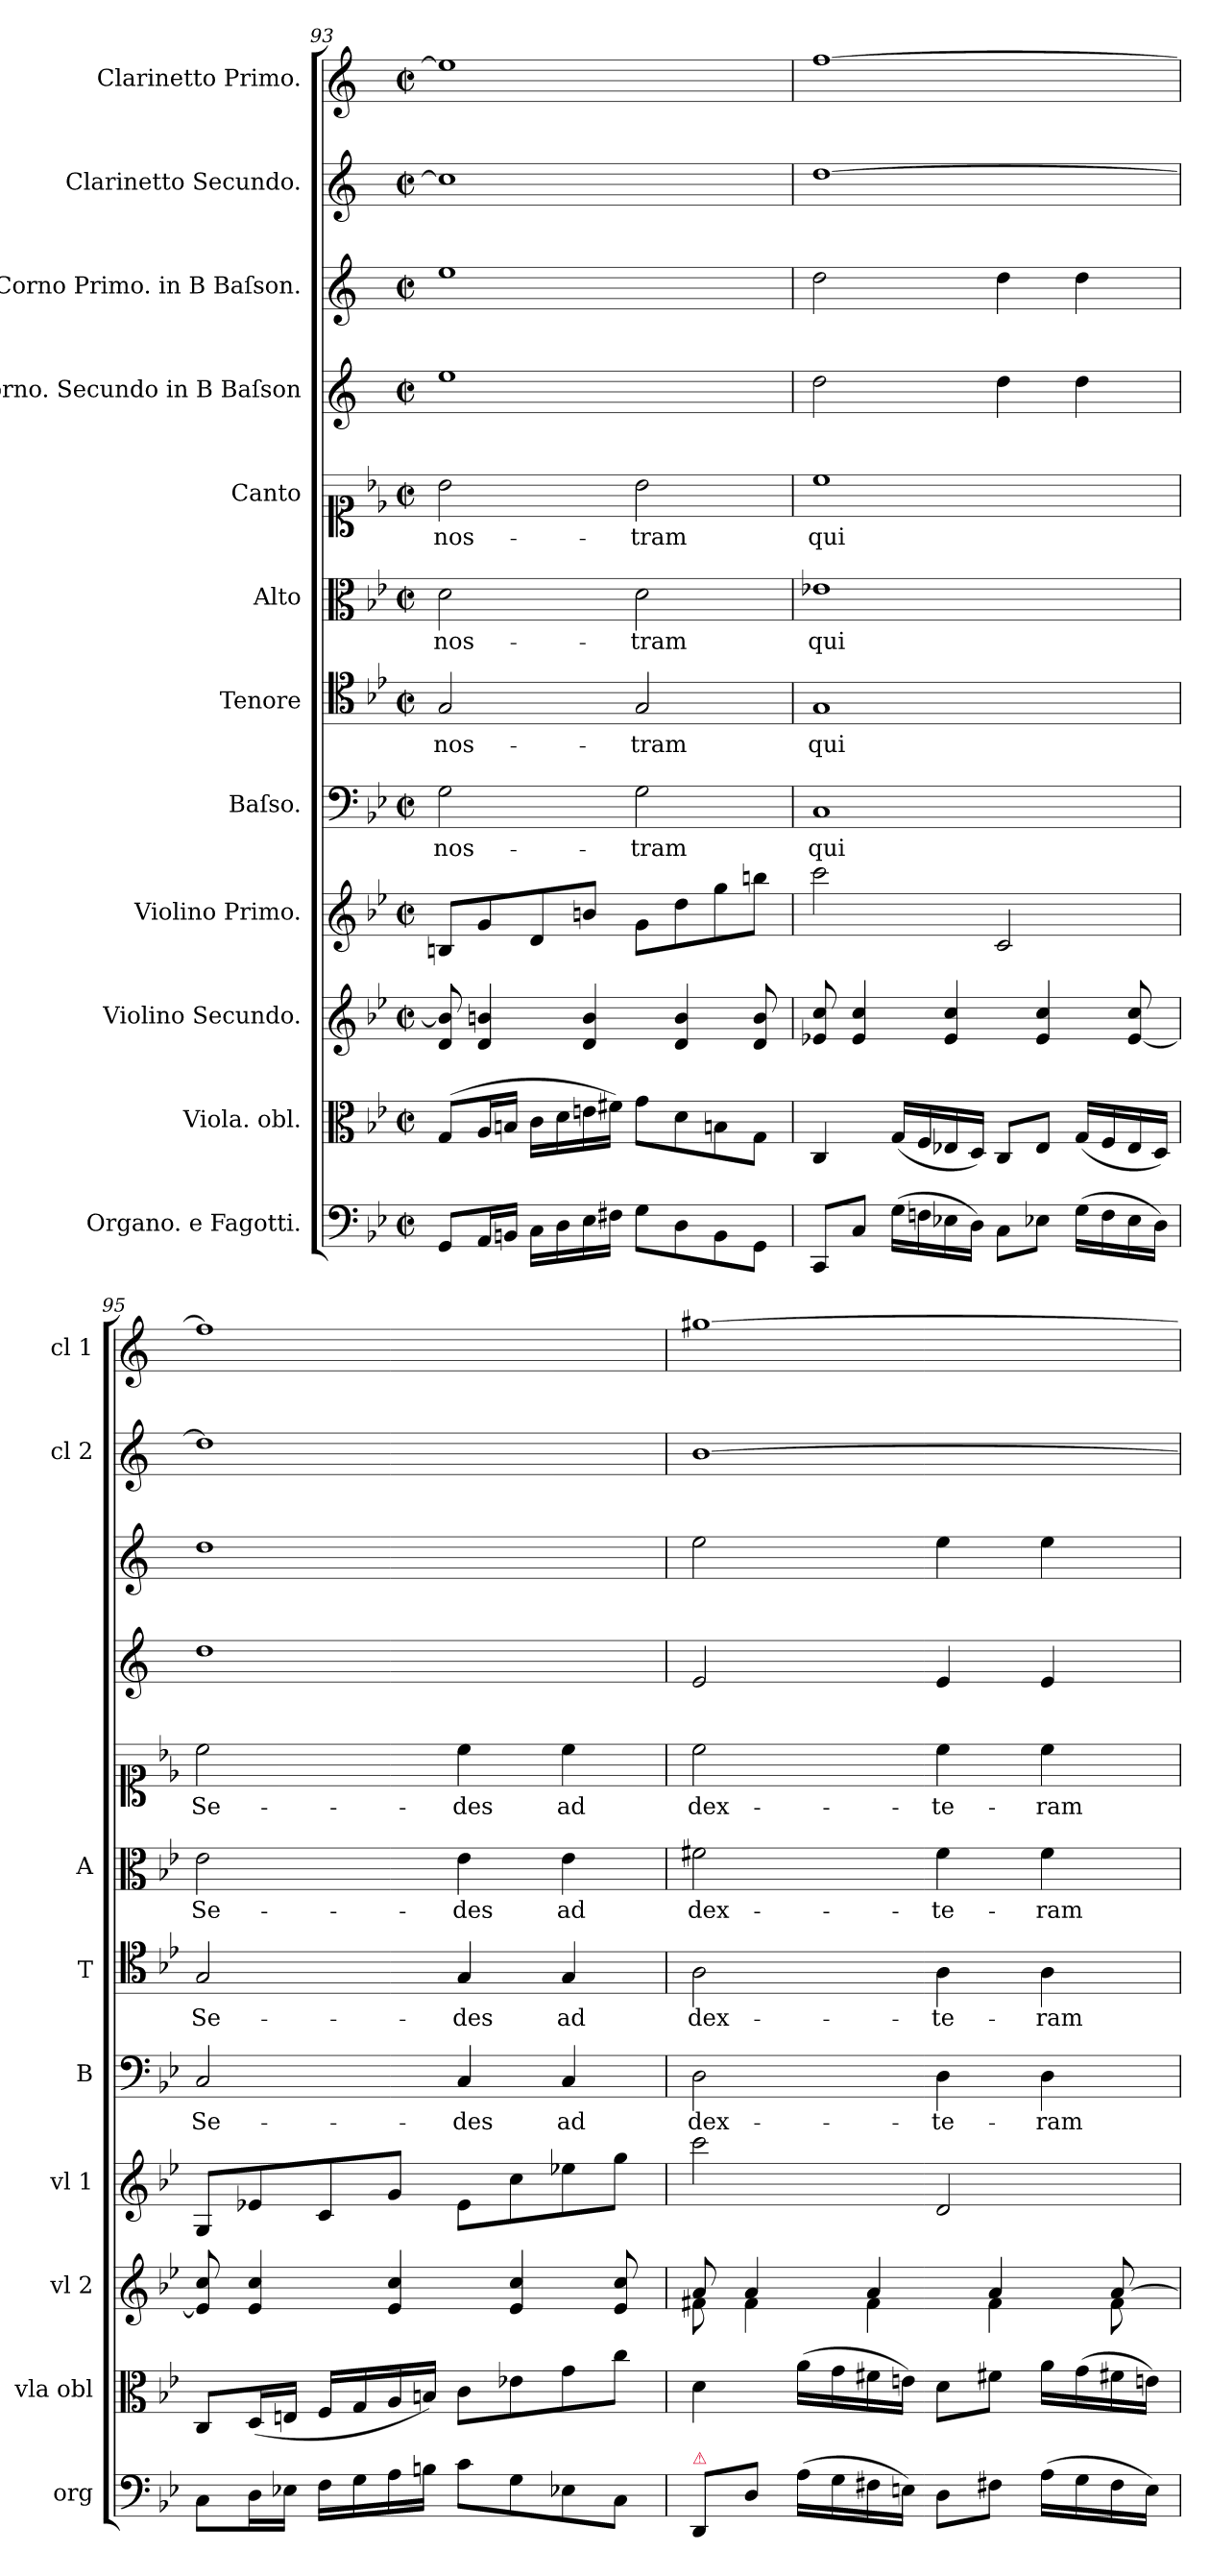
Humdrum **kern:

**kern	**kern	**kern	**kern	**kern	**text	**kern	**text	**kern	**text	**kern	**text	**kern	**kern	**kern	**kern
*part12	*part11	*part10	*part9	*part8	*part8	*part7	*part7	*part6	*part6	*part5	*part5	*part4	*part3	*part2	*part1
*staff12	*staff11	*staff10	*staff9	*staff8	*staff8	*staff7	*staff7	*staff6	*staff6	*staff5	*staff5	*staff4	*staff3	*staff2	*staff1
*I"Organo. e Fagotti.	*I"Viola. obl.	*I"Violino Secundo.	*I"Violino Primo.	*I"Baſso.	*	*I"Tenore	*	*I"Alto	*	*I"Canto	*	*I"Corno. Secundo in B Baſson	*I"Corno Primo. in B Baſson.	*I"Clarinetto Secundo.	*I"Clarinetto Primo.
*I'org	*I'vla obl	*I'vl 2	*I'vl 1	*I'B	*	*I'T	*	*I'A	*	*	*	*	*	*I'cl 2	*I'cl 1
*clefF4	*clefC3	*clefG2	*clefG2	*clefF4	*	*clefC4	*	*clefC3	*	*clefC1	*	*clefG2	*clefG2	*clefG2	*clefG2
*	*	*	*	*	*	*	*	*	*	*	*	*ITrd1c2	*ITrd1c2	*ITrd1c2	*ITrd1c2
*k[b-e-]	*k[b-e-]	*k[b-e-]	*k[b-e-]	*k[b-e-]	*	*k[b-e-]	*	*k[b-e-]	*	*k[b-e-]	*	*k[b-e-]	*k[b-e-]	*k[b-e-]	*k[b-e-]
*	*B-:	*B-:	*B-:	*B-:	*	*B-:	*	*B-:	*	*B-:	*	*B-:	*B-:	*B-:	*B-:
*M2/2	*M2/2	*M2/2	*M2/2	*M2/2	*	*M2/2	*	*M2/2	*	*M2/2	*	*M2/2	*M2/2	*M2/2	*M2/2
*met(c|)	*met(c|)	*met(c|)	*met(c|)	*met(c|)	*	*met(c|)	*	*met(c|)	*	*met(c|)	*	*met(c|)	*met(c|)	*met(c|)	*met(c|)
=93	=93	=93	=93	=93	=93	=93	=93	=93	=93	=93	=93	=93	=93	=93	=93
8GG/L	(8G/L	8d/ 8bn]/	8Bn/L	2G\	nos-	2G/	nos-	2d\	nos-	2b-\	nos-	1dd	1dd	1b]	1dd]
16AA/L	16A/L	4d/ 4b/	8g/	.	.	.	.	.	.	.	.	.	.	.	.
16BBn/JJ	16Bn/JJ	.	.	.	.	.	.	.	.	.	.	.	.	.	.
16C\LL	16c\LL	.	8d/	.	.	.	.	.	.	.	.	.	.	.	.
16D\	16d\	.	.	.	.	.	.	.	.	.	.	.	.	.	.
16E-\	16en\	4d/ 4b/	8bn/J	.	.	.	.	.	.	.	.	.	.	.	.
16F#X\JJ	16f#X\JJ)	.	.	.	.	.	.	.	.	.	.	.	.	.	.
8G\L	8g\L	.	8g\L	2G\	-tram	2G/	-tram	2d\	-tram	2b-\	-tram	.	.	.	.
8D\	8d\	4d/ 4b/	8dd\	.	.	.	.	.	.	.	.	.	.	.	.
8BB\	8Bn\	.	8gg\	.	.	.	.	.	.	.	.	.	.	.	.
8GG\J	8G\J	8d/ 8b/	8bbn\J	.	.	.	.	.	.	.	.	.	.	.	.
=94	=94	=94	=94	=94	=94	=94	=94	=94	=94	=94	=94	=94	=94	=94	=94
8CC/L	4C/	8e-X/ 8cc/	2ccc\	1C	qui	1G	qui	1e-X	qui	1cc	qui	2cc\	2cc\	[1cc	[1ee-
8C/J	.	4e-/ 4cc/	.	.	.	.	.	.	.	.	.	.	.	.	.
(16G\LL	(16G/LL	.	.	.	.	.	.	.	.	.	.	.	.	.	.
16Fn\	16F/	.	.	.	.	.	.	.	.	.	.	.	.	.	.
16E-X\	16E-X/	4e-/ 4cc/	.	.	.	.	.	.	.	.	.	.	.	.	.
16D\JJ)	16D/JJ)	.	.	.	.	.	.	.	.	.	.	.	.	.	.
8C\L	8C/L	.	2c/	.	.	.	.	.	.	.	.	4cc\	4cc\	.	.
8E-X\J	8E-/J	4e-/ 4cc/	.	.	.	.	.	.	.	.	.	.	.	.	.
(16G\LL	(16G/LL	.	.	.	.	.	.	.	.	.	.	4cc\	4cc\	.	.
16F\	16F/	.	.	.	.	.	.	.	.	.	.	.	.	.	.
16E-\	16E-/	[8e-/ 8cc/	.	.	.	.	.	.	.	.	.	.	.	.	.
16D\JJ)	16D/JJ)	.	.	.	.	.	.	.	.	.	.	.	.	.	.
=95	=95	=95	=95	=95	=95	=95	=95	=95	=95	=95	=95	=95	=95	=95	=95
8C\L	8C/L	8e-]/ 8cc/	8G/L	2C/	Se-	2G/	Se-	2e-\	Se-	2cc\	Se-	1cc	1cc	1cc]	1ee-]
16D\L	(16D/L	4e-/ 4cc/	8e-X/	.	.	.	.	.	.	.	.	.	.	.	.
16E-X\JJ	16En/JJ	.	.	.	.	.	.	.	.	.	.	.	.	.	.
16F\LL	16F/LL	.	8c/	.	.	.	.	.	.	.	.	.	.	.	.
16G\	16G/	.	.	.	.	.	.	.	.	.	.	.	.	.	.
16A\	16A/	4e-/ 4cc/	8g/J	.	.	.	.	.	.	.	.	.	.	.	.
16Bn\JJ	16Bn/JJ)	.	.	.	.	.	.	.	.	.	.	.	.	.	.
8c\L	8c\L	.	8e-\L	4C/	-des	4G/	-des	4e-\	-des	4cc\	-des	.	.	.	.
8G\	8e-X\	4e-/ 4cc/	8cc\	.	.	.	.	.	.	.	.	.	.	.	.
8E-X\	8g\	.	8ee-X\	4C/	ad	4G/	ad	4e-\	ad	4cc\	ad	.	.	.	.
8C\J	8cc\J	8e-/ 8cc/	8gg\J	.	.	.	.	.	.	.	.	.	.	.	.
=96	=96	=96	=96	=96	=96	=96	=96	=96	=96	=96	=96	=96	=96	=96	=96
*	*	*^	*	*	*	*	*	*	*	*	*	*	*	*	*
!LO:TX:a:color=crimson:t=⚠	!	!	!	!	!	!	!	!	!	!	!	!	!	!	!	!
8DD/L	4d\	8a/	8f#X\	2ccc\	2D\	dex-	2A\	dex-	2f#X\	dex-	2cc\	dex-	2d/	2dd\	[1a	[1ff#X
8D\J	.	4a/	4f#\	.	.	.	.	.	.	.	.	.	.	.	.	.
(16A\LL	(16a\LL	.	.	.	.	.	.	.	.	.	.	.	.	.	.	.
16G\	16g\	.	.	.	.	.	.	.	.	.	.	.	.	.	.	.
16F#X\	16f#X\	4a/	4f#\	.	.	.	.	.	.	.	.	.	.	.	.	.
16En\JJ)	16en\JJ)	.	.	.	.	.	.	.	.	.	.	.	.	.	.	.
8D\L	8d\L	.	.	2d/	4D\	-te-	4A\	-te-	4f#\	-te-	4cc\	-te-	4d/	4dd\	.	.
8F#X\J	8f#X\J	4a/	4f#\	.	.	.	.	.	.	.	.	.	.	.	.	.
(16A\LL	16a\LL	.	.	.	4D\	-ram	4A\	-ram	4f#\	-ram	4cc\	-ram	4d/	4dd\	.	.
16G\	(16g\	.	.	.	.	.	.	.	.	.	.	.	.	.	.	.
16F#\	16f#X\	[8a/	8f#\	.	.	.	.	.	.	.	.	.	.	.	.	.
16E\JJ)	16en\JJ)	.	.	.	.	.	.	.	.	.	.	.	.	.	.	.
*	*	*v	*v	*	*	*	*	*	*	*	*	*	*	*	*	*
=	=	=	=	=	=	=	=	=	=	=	=	=	=	=	=
*-	*-	*-	*-	*-	*-	*-	*-	*-	*-	*-	*-	*-	*-	*-	*-
